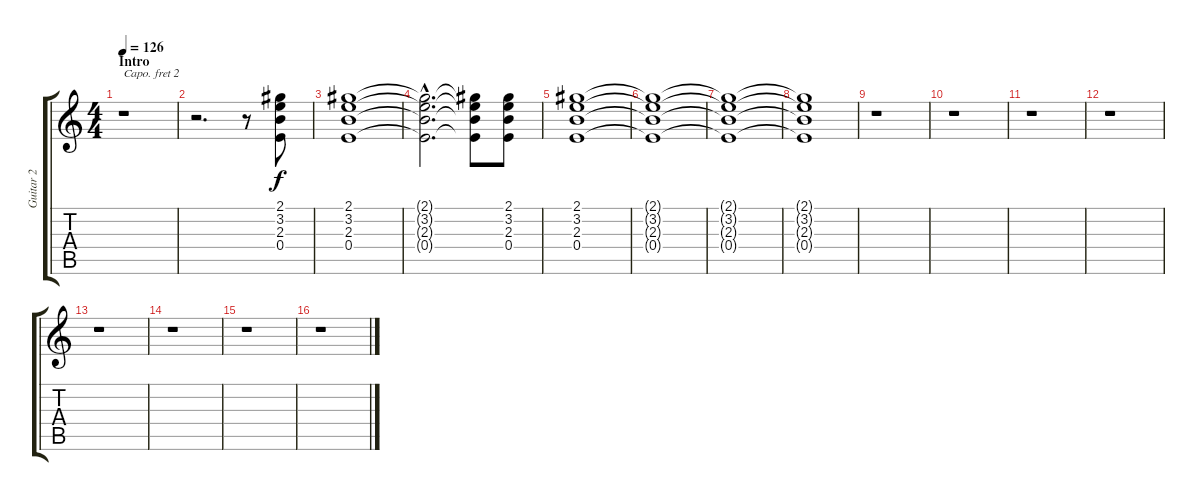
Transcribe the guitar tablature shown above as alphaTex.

\track ("Guitar 2" "Guitar 2") {instrument overdrivenguitar}
\staff {score tabs}
\capo 2
\tuning (E4 B3 G3 D3 A2 E2) {hide}
\ts (4 4)
\section ("" "Intro")
\tempo 126
\clef g2
\ks c
r.1{dy f instrument overdrivenguitar} |
r.2{d} r.8 (2.1 3.2 2.3 0.4).8 |
(2.1 3.2 2.3 0.4).1 |
(2.1{hac t} 3.2{hac t} 2.3{hac t} 0.4{hac t}).2{d} (2.1{t} 3.2{t} 2.3{t} 0.4{t}).8 (2.1 3.2 2.3 0.4).8 |
(2.1 3.2 2.3 0.4).1{volume 0} |
(2.1{t} 3.2{t} 2.3{t} 0.4{t}).1 |
(2.1{t} 3.2{t} 2.3{t} 0.4{t}).1 |
(2.1{t} 3.2{t} 2.3{t} 0.4{t}).1 |
r.1{volume 13} |
r.1 |
r.1 |
r.1 |
r.1 |
r.1 |
r.1 |
r.1
